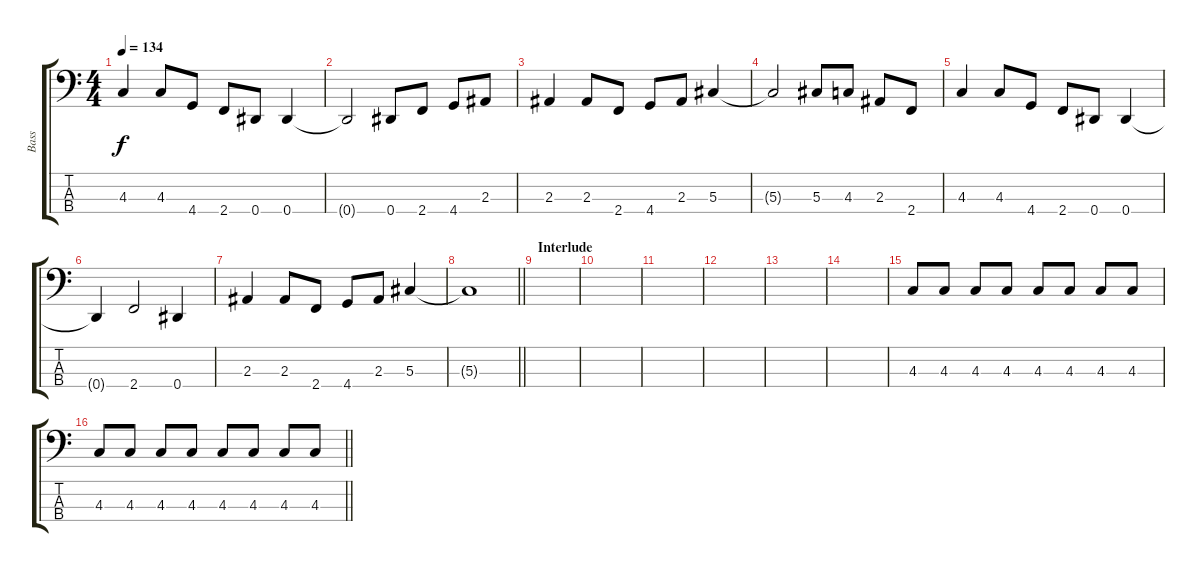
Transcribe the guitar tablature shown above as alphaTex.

\track ("Bass" "Bass") {instrument electricbasspick}
\staff {score tabs}
\tuning (Gb2 Db2 Ab1 Eb1) {hide}
\ts (4 4)
\tempo 134
\clef f4
\ks c
4.3.4{dy f} 4.3.8 4.4.8 2.4.8 0.4.8 0.4.4 |
0.4{t}.2 0.4.8 2.4.8 4.4.8 2.3.8 |
2.3.4 2.3.8 2.4.8 4.4.8 2.3.8 5.3.4 |
5.3{t}.2 5.3.8 4.3.8 2.3.8 2.4.8 |
4.3.4 4.3.8 4.4.8 2.4.8 0.4.8 0.4.4 |
0.4{t}.4 2.4.2 0.4.4 |
2.3.4 2.3.8 2.4.8 4.4.8 2.3.8 5.3.4 |
\barLineRight lightlight
5.3{t}.1 |
\section ("" "Interlude")
|
|
|
|
|
|
4.3.8{volume 12} 4.3.8 4.3.8 4.3.8 4.3.8 4.3.8 4.3.8 4.3.8 |
\barLineRight lightlight
4.3.8 4.3.8 4.3.8 4.3.8 4.3.8 4.3.8 4.3.8 4.3.8
